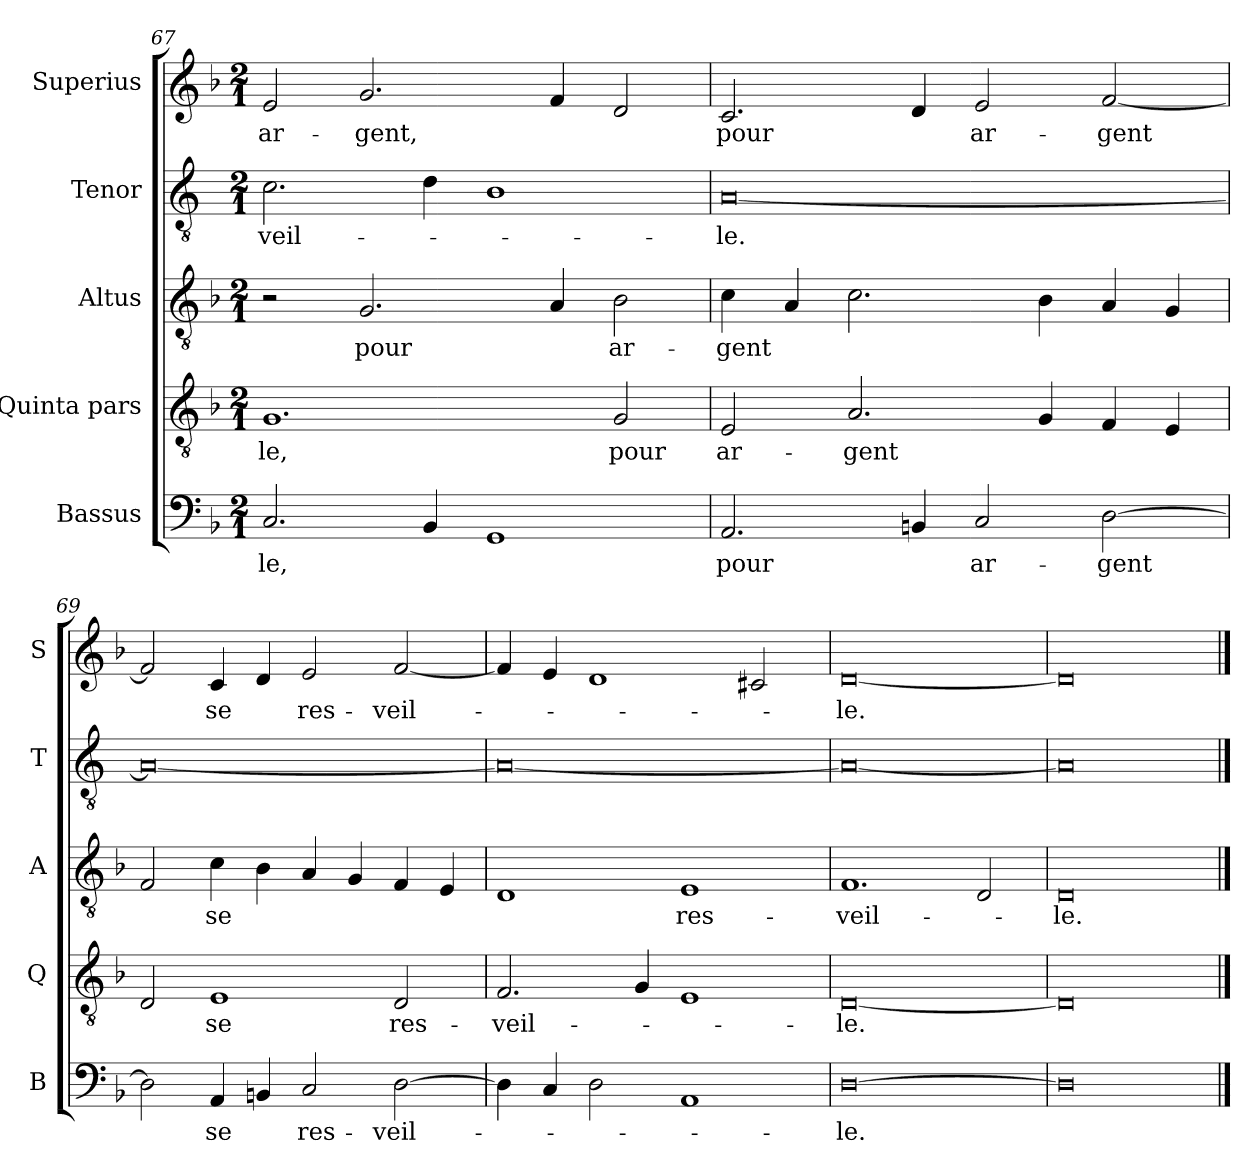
**kern	**text	**kern	**text	**kern	**text	**kern	**text	**kern	**text
*part5	*part5	*part4	*part4	*part3	*part3	*part2	*part2	*part1	*part1
*staff5	*staff5	*staff4	*staff4	*staff3	*staff3	*staff2	*staff2	*staff1	*staff1
*I"Bassus	*	*I"Quinta pars	*	*I"Altus	*	*I"Tenor	*	*I"Superius	*
*I'B	*	*I'Q	*	*I'A	*	*I'T	*	*I'S	*
*clefF4	*	*clefGv2	*	*clefGv2	*	*clefGv2	*	*clefG2	*
*k[b-]	*	*k[b-]	*	*k[b-]	*	*k[]	*	*k[b-]	*
*M2/1	*	*M2/1	*	*M2/1	*	*M2/1	*	*M2/1	*
=67	=67	=67	=67	=67	=67	=67	=67	=67	=67
2.C/	-le,	1.G	-le,	2r	.	2.c\	-veil-	2e/	ar-
.	.	.	.	2.G/	pour	.	.	2.g/	-gent,
4BB-/	.	.	.	.	.	4d\	.	.	.
1GG/	.	.	.	.	.	1B	.	.	.
.	.	.	.	4A/	.	.	.	4f/	.
.	.	2G/	pour	2B-\	ar-	.	.	2d/	.
=68	=68	=68	=68	=68	=68	=68	=68	=68	=68
2.AA/	pour	2E/	ar-	4c\	-gent	[0A/	-le.	2.c/	pour
.	.	.	.	4A/	.	.	.	.	.
.	.	2.A/	-gent	2.c\	.	.	.	.	.
4BBn/	.	.	.	.	.	.	.	4d/	.
2C/	ar-	.	.	.	.	.	.	2e/	ar-
.	.	4G/	.	4B-\	.	.	.	.	.
[2D\	-gent	4F/	.	4A/	.	.	.	[2f/	-gent
.	.	4E/	.	4G/	.	.	.	.	.
=69	=69	=69	=69	=69	=69	=69	=69	=69	=69
2D\]	.	2D/	.	2F/	.	0A_	.	2f/]	.
4AA/	se	1E	se	4c\	se	.	.	4c/	se
4BBn/	.	.	.	4B-\	.	.	.	4d/	.
2C/	res-	.	.	4A/	.	.	.	2e/	res-
.	.	.	.	4G/	.	.	.	.	.
[2D\	-veil-	2D/	res-	4F/	.	.	.	[2f/	-veil-
.	.	.	.	4E/	.	.	.	.	.
=70	=70	=70	=70	=70	=70	=70	=70	=70	=70
4D\]	.	2.F/	-veil-	1D	.	0A_	.	4f/]	.
4C/	.	.	.	.	.	.	.	4e/	.
2D\	.	.	.	.	.	.	.	1d	.
.	.	4G/	.	.	.	.	.	.	.
1AA	.	1E	.	1E	res-	.	.	.	.
.	.	.	.	.	.	.	.	2c#X/	.
=71	=71	=71	=71	=71	=71	=71	=71	=71	=71
[0D	-le.	[0D/	-le.	1.F	-veil-	0A_	.	[0d/	-le.
.	.	.	.	2D/	.	.	.	.	.
=72	=72	=72	=72	=72	=72	=72	=72	=72	=72
0D]	.	0D]	.	0D/	-le.	0A]	.	0d]	.
==	==	==	==	==	==	==	==	==	==
*-	*-	*-	*-	*-	*-	*-	*-	*-	*-
